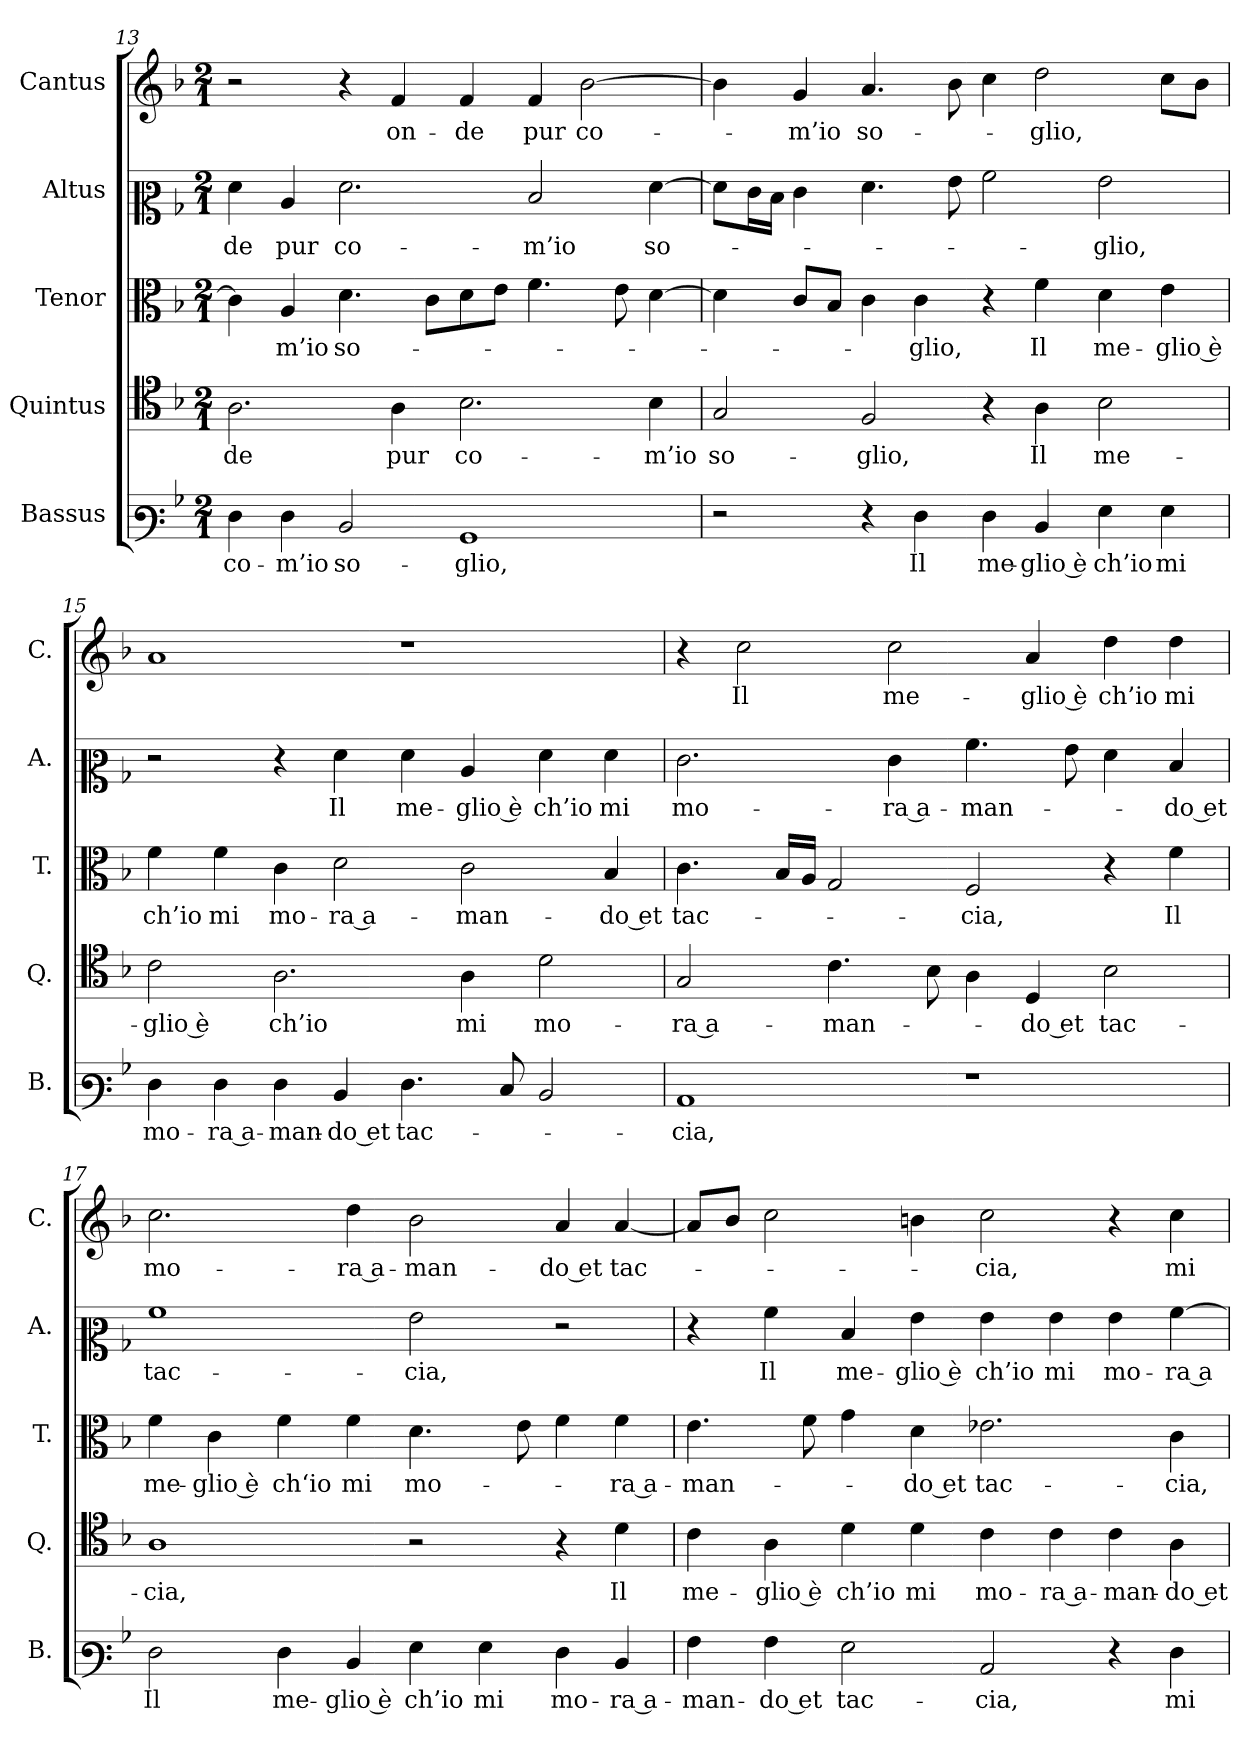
**kern	**text	**kern	**text	**kern	**text	**kern	**text	**kern	**text
*part5	*part5	*part4	*part4	*part3	*part3	*part2	*part2	*part1	*part1
*staff5	*staff5	*staff4	*staff4	*staff3	*staff3	*staff2	*staff2	*staff1	*staff1
*I"Bassus	*	*I"Quintus	*	*I"Tenor	*	*I"Altus	*	*I"Cantus	*
*I'B.	*	*I'Q.	*	*I'T.	*	*I'A.	*	*I'C.	*
*clefF3	*	*clefC4	*	*clefC3	*	*clefC2	*	*clefG2	*
*k[b-]	*	*k[b-]	*	*k[b-]	*	*k[b-]	*	*k[b-]	*
*M2/1	*	*M2/1	*	*M2/1	*	*M2/1	*	*M2/1	*
=13	=13	=13	=13	=13	=13	=13	=13	=13	=13
!	!LO:LY:b	!	!LO:LY:b	!	!	!	!LO:LY:b	!	!
4F\	co-	2.A\	-de	4c\]	.	4f\	-de	2r	.
!	!LO:LY:b	!	!	!	!LO:LY:b	!	!LO:LY:b	!	!
4F\	-m’io	.	.	4A/	-m’io	4c/	pur	.	.
!	!LO:LY:b	!	!	!	!LO:LY:b	!	!LO:LY:b	!	!
2D/	so-	.	.	4.d\	so-	2.f\	co-	4r	.
!	!	!	!LO:LY:b	!	!	!	!	!	!LO:LY:b
.	.	4A\	pur	.	.	.	.	4f/	on-
.	.	.	.	8c\L	.	.	.	.	.
!	!LO:LY:b	!	!LO:LY:b	!	!	!	!	!	!LO:LY:b
1BB-	-glio,	2.B-\	co-	8d\	.	.	.	4f/	-de
.	.	.	.	8e\J	.	.	.	.	.
!	!	!	!	!	!	!	!LO:LY:b	!	!LO:LY:b
.	.	.	.	4.f\	.	2d/	-m’io	4f/	pur
!	!	!	!	!	!	!	!	!	!LO:LY:b
.	.	.	.	.	.	.	.	[2b-\	co-
.	.	.	.	8e\	.	.	.	.	.
!	!	!	!LO:LY:b	!	!	!	!LO:LY:b	!	!
.	.	4B-\	-m’io	[4d\	.	[4f\	so-	.	.
!!LO:LB:g=z
=14	=14	=14	=14	=14	=14	=14	=14	=14	=14
!	!	!	!LO:LY:b	!	!	!	!	!	!
2r	.	2G/	so-	4d\]	.	8f\L]	.	4b-\]	.
.	.	.	.	.	.	16e\L	.	.	.
.	.	.	.	.	.	16d\JJ	.	.	.
!	!	!	!	!	!	!	!	!	!LO:LY:b
.	.	.	.	8c/L	.	4e\	.	4g/	-m’io
.	.	.	.	8B-/J	.	.	.	.	.
!	!	!	!LO:LY:b	!	!	!	!	!	!LO:LY:b
4r	.	2F/	-glio,	4c\	.	4.f\	.	4.a/	so-
!	!LO:LY:b	!	!	!	!LO:LY:b	!	!	!	!
4F\	Il	.	.	4c\	-glio,	.	.	.	.
.	.	.	.	.	.	8g\	.	8b-\	.
!	!LO:LY:b	!	!	!	!	!	!	!	!
4F\	me-	4r	.	4r	.	2a\	.	4cc\	.
!	!LO:LY:b	!	!LO:LY:b	!	!LO:LY:b	!	!	!	!LO:LY:b
4D/	-glio è	4A\	Il	4f\	Il	.	.	2dd\	-glio,
!	!LO:LY:b	!	!LO:LY:b	!	!LO:LY:b	!	!LO:LY:b	!	!
4G\	ch’io	2B-\	me-	4d\	me-	2g\	-glio,	.	.
!	!LO:LY:b	!	!	!	!LO:LY:b	!	!	!	!
4G\	mi	.	.	4e\	-glio è	.	.	8cc\L	.
.	.	.	.	.	.	.	.	8b-\J	.
=15	=15	=15	=15	=15	=15	=15	=15	=15	=15
!	!LO:LY:b	!	!LO:LY:b	!	!LO:LY:b	!	!	!	!
4F\	mo-	2c\	-glio è	4f\	ch’io	2r	.	1a	.
!	!LO:LY:b	!	!	!	!LO:LY:b	!	!	!	!
4F\	-ra a-	.	.	4f\	mi	.	.	.	.
!	!LO:LY:b	!	!LO:LY:b	!	!LO:LY:b	!	!	!	!
4F\	-man-	2.A\	ch’io	4c\	mo-	4r	.	.	.
!	!LO:LY:b	!	!	!	!LO:LY:b	!	!LO:LY:b	!	!
4D/	-do et	.	.	2d\	-ra a-	4f\	Il	.	.
!	!LO:LY:b	!	!	!	!	!	!LO:LY:b	!	!
4.F\	tac-	.	.	.	.	4f\	me-	1r	.
!	!	!	!LO:LY:b	!	!LO:LY:b	!	!LO:LY:b	!	!
.	.	4A\	mi	2c\	-man-	4c/	-glio è	.	.
8E/	.	.	.	.	.	.	.	.	.
!	!	!	!LO:LY:b	!	!	!	!LO:LY:b	!	!
2D/	.	2d\	mo-	.	.	4f\	ch’io	.	.
!	!	!	!	!	!LO:LY:b	!	!LO:LY:b	!	!
.	.	.	.	4B-/	-do et	4f\	mi	.	.
!!LO:LB:g=z
=16	=16	=16	=16	=16	=16	=16	=16	=16	=16
!	!LO:LY:b	!	!LO:LY:b	!	!LO:LY:b	!	!LO:LY:b	!	!
1C	-cia,	2G/	-ra a-	4.c\	tac-	2.e\	mo-	4r	.
!	!	!	!	!	!	!	!	!	!LO:LY:b
.	.	.	.	.	.	.	.	2cc\	Il
.	.	.	.	16B-/LL	.	.	.	.	.
.	.	.	.	16A/JJ	.	.	.	.	.
!	!	!	!LO:LY:b	!	!	!	!	!	!
.	.	4.c\	-man-	2G/	.	.	.	.	.
!	!	!	!	!	!	!	!LO:LY:b	!	!LO:LY:b
.	.	.	.	.	.	4e\	-ra a-	2cc\	me-
.	.	8B-\	.	.	.	.	.	.	.
!	!	!	!	!	!LO:LY:b	!	!LO:LY:b	!	!
1r	.	4A\	.	2F/	-cia,	4.a\	-man-	.	.
!	!	!	!LO:LY:b	!	!	!	!	!	!LO:LY:b
.	.	4D/	-do et	.	.	.	.	4a/	-glio è
.	.	.	.	.	.	8g\	.	.	.
!	!	!	!LO:LY:b	!	!	!	!	!	!LO:LY:b
.	.	2B-\	tac-	4r	.	4f\	.	4dd\	ch’io
!	!	!	!	!	!LO:LY:b	!	!LO:LY:b	!	!LO:LY:b
.	.	.	.	4f\	Il	4d/	-do et	4dd\	mi
!!LO:PB:g=z
=17	=17	=17	=17	=17	=17	=17	=17	=17	=17
!	!LO:LY:b	!	!LO:LY:b	!	!LO:LY:b	!	!LO:LY:b	!	!LO:LY:b
2F\	Il	1A	-cia,	4f\	me-	1a	tac-	2.cc\	mo-
!	!	!	!	!	!LO:LY:b	!	!	!	!
.	.	.	.	4c\	-glio è	.	.	.	.
!	!LO:LY:b	!	!	!	!LO:LY:b	!	!	!	!
4F\	me-	.	.	4f\	ch‘io	.	.	.	.
!	!LO:LY:b	!	!	!	!LO:LY:b	!	!	!	!LO:LY:b
4D/	-glio è	.	.	4f\	mi	.	.	4dd\	-ra a-
!	!LO:LY:b	!	!	!	!LO:LY:b	!	!LO:LY:b	!	!LO:LY:b
4G\	ch’io	2r	.	4.d\	mo-	2g\	-cia,	2b-\	-man-
!	!LO:LY:b	!	!	!	!	!	!	!	!
4G\	mi	.	.	.	.	.	.	.	.
.	.	.	.	8e\	.	.	.	.	.
!	!LO:LY:b	!	!	!	!	!	!	!	!LO:LY:b
4F\	mo-	4r	.	4f\	.	2r	.	4a/	-do et
!	!LO:LY:b	!	!LO:LY:b	!	!LO:LY:b	!	!	!	!LO:LY:b
4D/	-ra a-	4d\	Il	4f\	ra a-	.	.	[4a/	tac-
=18	=18	=18	=18	=18	=18	=18	=18	=18	=18
!	!LO:LY:b	!	!LO:LY:b	!	!LO:LY:b	!	!	!	!
4A\	-man-	4c\	me-	4.e\	-man-	4r	.	8a/L]	.
.	.	.	.	.	.	.	.	8b-/J	.
!	!LO:LY:b	!	!LO:LY:b	!	!	!	!LO:LY:b	!	!
4A\	-do et	4A\	-glio è	.	.	4a\	Il	2cc\	.
.	.	.	.	8f\	.	.	.	.	.
!	!LO:LY:b	!	!LO:LY:b	!	!	!	!LO:LY:b	!	!
2G\	tac-	4d\	ch’io	4g\	.	4d/	me-	.	.
!	!	!	!LO:LY:b	!	!LO:LY:b	!	!LO:LY:b	!	!
.	.	4d\	mi	4d\	-do et	4g\	-glio è	4bn\	.
!	!LO:LY:b	!	!LO:LY:b	!	!LO:LY:b	!	!LO:LY:b	!	!LO:LY:b
2C/	-cia,	4c\	mo-	2.e-X\	tac-	4g\	ch’io	2cc\	-cia,
!	!	!	!LO:LY:b	!	!	!	!LO:LY:b	!	!
.	.	4c\	-ra a-	.	.	4g\	mi	.	.
!	!	!	!LO:LY:b	!	!	!	!LO:LY:b	!	!
4r	.	4c\	-man-	.	.	4g\	mo-	4r	.
!	!LO:LY:b	!	!LO:LY:b	!	!LO:LY:b	!	!LO:LY:b	!	!LO:LY:b
4F\	mi	4A\	-do et	4c\	-cia,	[4a\	-ra a-	4cc\	mi
=	=	=	=	=	=	=	=	=	=
*-	*-	*-	*-	*-	*-	*-	*-	*-	*-
